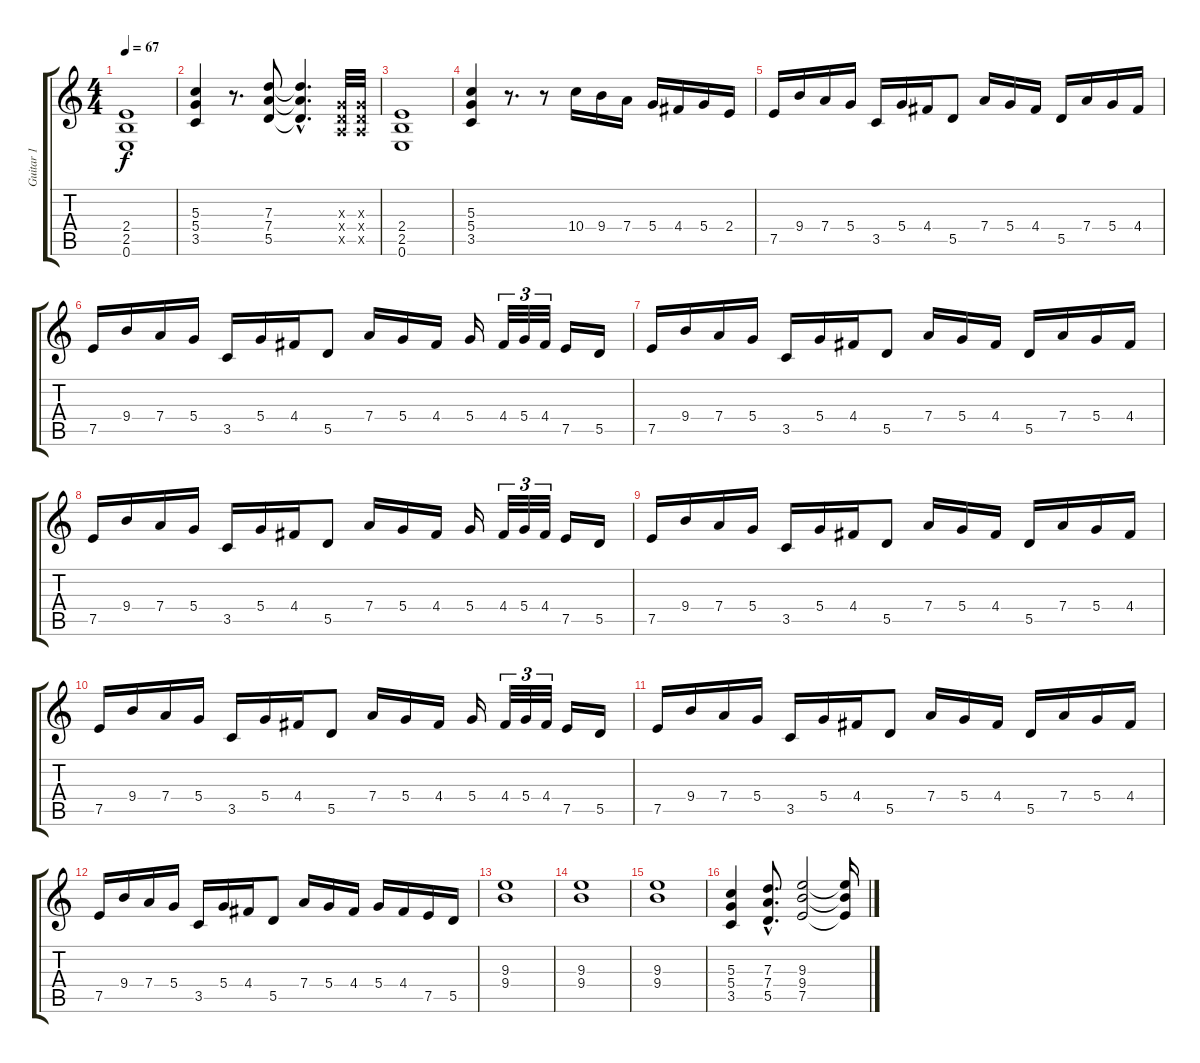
\track ("Guitar 1" "Guitar 1") {instrument electricguitarclean}
\staff {score tabs}
\tuning (E4 B3 G3 D3 A2 E2) {hide}
\ts (4 4)
\tempo 67
\clef g2
\ks c
(2.4 2.5 0.6).1{dy f instrument distortionguitar} |
(5.3 5.4 3.5).4 r.8{d} (7.3 7.4 5.5).8 (7.3{hac t} 7.4{hac t} 5.5{hac t}).4{d} (0.3{x} 0.4{x} 0.5{x}).32 (0.3{x} 0.4{x} 0.5{x}).32 |
(2.4 2.5 0.6).1{instrument distortionguitar} |
(5.3 5.4 3.5).4 r.8{d} r.8 10.4.16 9.4.16 7.4.16 5.4.16 4.4.16 5.4.16 2.4.16 |
7.5.16{instrument distortionguitar} 9.4.16 7.4.16 5.4.16 3.5.16 5.4.16 4.4.16 5.5.8 7.4.16 5.4.16 4.4.16 5.5.16 7.4.16 5.4.16 4.4.16 |
7.5.16 9.4.16 7.4.16 5.4.16 3.5.16 5.4.16 4.4.16 5.5.8 7.4.16 5.4.16 4.4.16 5.4.16 4.4.32{tu (3 2)} 5.4.32{tu (3 2)} 4.4.32{tu (3 2)} 7.5.16 5.5.16 |
7.5.16{instrument distortionguitar} 9.4.16 7.4.16 5.4.16 3.5.16 5.4.16 4.4.16 5.5.8 7.4.16 5.4.16 4.4.16 5.5.16 7.4.16 5.4.16 4.4.16 |
7.5.16 9.4.16 7.4.16 5.4.16 3.5.16 5.4.16 4.4.16 5.5.8 7.4.16 5.4.16 4.4.16 5.4.16 4.4.32{tu (3 2)} 5.4.32{tu (3 2)} 4.4.32{tu (3 2)} 7.5.16 5.5.16 |
7.5.16{instrument distortionguitar} 9.4.16 7.4.16 5.4.16 3.5.16 5.4.16 4.4.16 5.5.8 7.4.16 5.4.16 4.4.16 5.5.16 7.4.16 5.4.16 4.4.16 |
7.5.16 9.4.16 7.4.16 5.4.16 3.5.16 5.4.16 4.4.16 5.5.8 7.4.16 5.4.16 4.4.16 5.4.16 4.4.32{tu (3 2)} 5.4.32{tu (3 2)} 4.4.32{tu (3 2)} 7.5.16 5.5.16 |
7.5.16{instrument distortionguitar} 9.4.16 7.4.16 5.4.16 3.5.16 5.4.16 4.4.16 5.5.8 7.4.16 5.4.16 4.4.16 5.5.16 7.4.16 5.4.16 4.4.16 |
7.5.16 9.4.16 7.4.16 5.4.16 3.5.16 5.4.16 4.4.16 5.5.8 7.4.16 5.4.16 4.4.16 5.4.16 4.4.16 7.5.16 5.5.16 |
(9.3 9.4).1{instrument distortionguitar} |
(9.3 9.4).1{instrument distortionguitar} |
(9.3 9.4).1{instrument distortionguitar} |
(5.3 5.4 3.5).4 (7.3{hac} 7.4{hac} 5.5{hac}).8{d} (9.3 9.4 7.5).2 (9.3{t} 9.4{t} 7.5{t}).16
